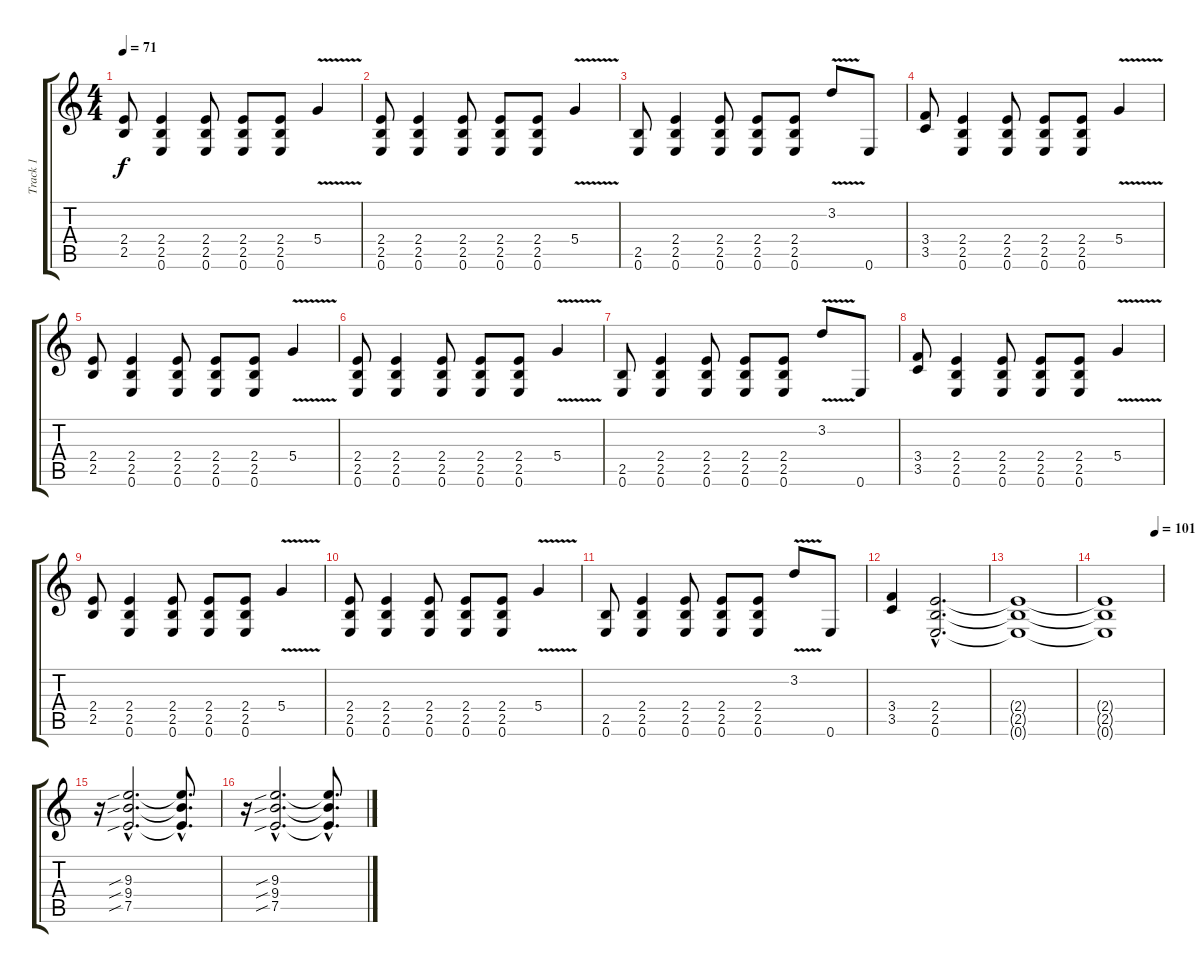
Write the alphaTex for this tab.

\track ("Track 1" "Track 1") {instrument acousticguitarsteel}
\staff {score tabs}
\tuning (E4 B3 G3 D3 A2 E2) {hide}
\ts (4 4)
\tempo 71
\clef g2
\ks c
(2.4 2.5).8{dy f} (2.4 2.5 0.6).4 (2.4 2.5 0.6).8 (2.4 2.5 0.6).8 (2.4 2.5 0.6).8 5.4{v}.4 |
(2.4 2.5 0.6).8 (2.4 2.5 0.6).4 (2.4 2.5 0.6).8 (2.4 2.5 0.6).8 (2.4 2.5 0.6).8 5.4{v}.4 |
(2.5 0.6).8 (2.4 2.5 0.6).4 (2.4 2.5 0.6).8 (2.4 2.5 0.6).8 (2.4 2.5 0.6).8 3.2{v}.8 0.6.8 |
(3.4 3.5).8 (2.4 2.5 0.6).4 (2.4 2.5 0.6).8 (2.4 2.5 0.6).8 (2.4 2.5 0.6).8 5.4{v}.4 |
(2.4 2.5).8 (2.4 2.5 0.6).4 (2.4 2.5 0.6).8 (2.4 2.5 0.6).8 (2.4 2.5 0.6).8 5.4{v}.4 |
(2.4 2.5 0.6).8 (2.4 2.5 0.6).4 (2.4 2.5 0.6).8 (2.4 2.5 0.6).8 (2.4 2.5 0.6).8 5.4{v}.4 |
(2.5 0.6).8 (2.4 2.5 0.6).4 (2.4 2.5 0.6).8 (2.4 2.5 0.6).8 (2.4 2.5 0.6).8 3.2{v}.8 0.6.8 |
(3.4 3.5).8 (2.4 2.5 0.6).4 (2.4 2.5 0.6).8 (2.4 2.5 0.6).8 (2.4 2.5 0.6).8 5.4{v}.4 |
(2.4 2.5).8 (2.4 2.5 0.6).4 (2.4 2.5 0.6).8 (2.4 2.5 0.6).8 (2.4 2.5 0.6).8 5.4{v}.4 |
(2.4 2.5 0.6).8 (2.4 2.5 0.6).4 (2.4 2.5 0.6).8 (2.4 2.5 0.6).8 (2.4 2.5 0.6).8 5.4{v}.4 |
(2.5 0.6).8 (2.4 2.5 0.6).4 (2.4 2.5 0.6).8 (2.4 2.5 0.6).8 (2.4 2.5 0.6).8 3.2{v}.8 0.6.8 |
(3.4 3.5).4 (2.4{hac} 2.5{hac} 0.6{hac}).2{d} |
(2.4{t} 2.5{t} 0.6{t}).1 |
\tempo (101 0.875)
(2.4{t} 2.5{t} 0.6{t}).1 |
r.16 (9.3{sib hac} 9.4{sib hac} 7.5{sib hac}).2{d} (9.3{hac t} 9.4{hac t} 7.5{hac t}).8{d} |
r.16 (9.3{sib hac} 9.4{sib hac} 7.5{sib hac}).2{d} (9.3{hac t} 9.4{hac t} 7.5{hac t}).8{d}
